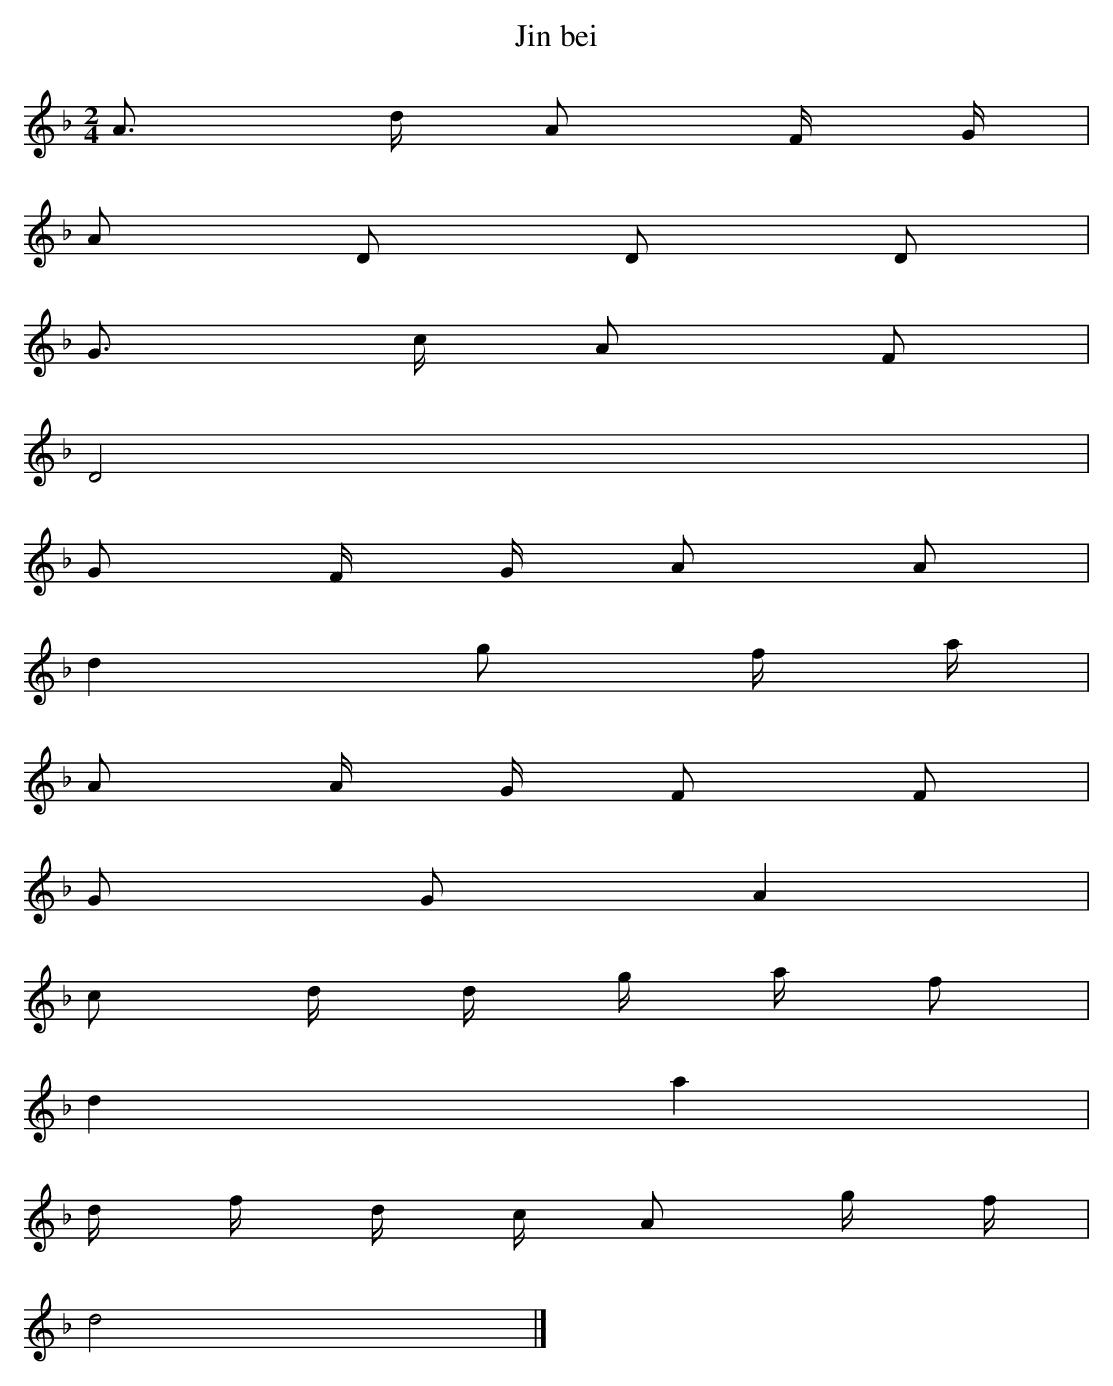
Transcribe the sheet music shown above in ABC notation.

X:1
T: Jin bei
L: 1/8
M: 2/4
K: F
A> d A F/ G/ [I:setbarnb 1]|
A D D D |
G> c A F |
D4 |
G F/ G/ A A |
d2g f/ a/ |
A A/ G/ F F |
G GA2 |
c d/ d/ g/ a/ f |
d2a2 |
d/ f/ d/ c/ A g/ f/ |
d4 |]
